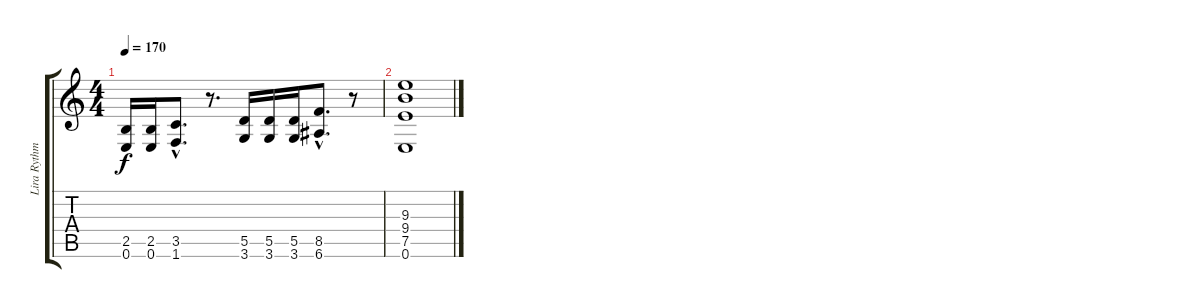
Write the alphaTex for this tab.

\track ("Lira Rythm" "Lira Rythm") {instrument distortionguitar}
\staff {score tabs}
\tuning (E4 B3 G3 D3 A2 E2) {hide}
\ts (4 4)
\tempo 170
\clef g2
\ks c
(2.5 0.6).16{dy f} (2.5 0.6).16 (3.5{hac} 1.6{hac}).8{d} r.8{d} (5.5 3.6).16 (5.5 3.6).16 (5.5 3.6).16 (8.5{hac} 6.6{hac}).8{d} r.8 |
(9.3 9.4 7.5 0.6).1
